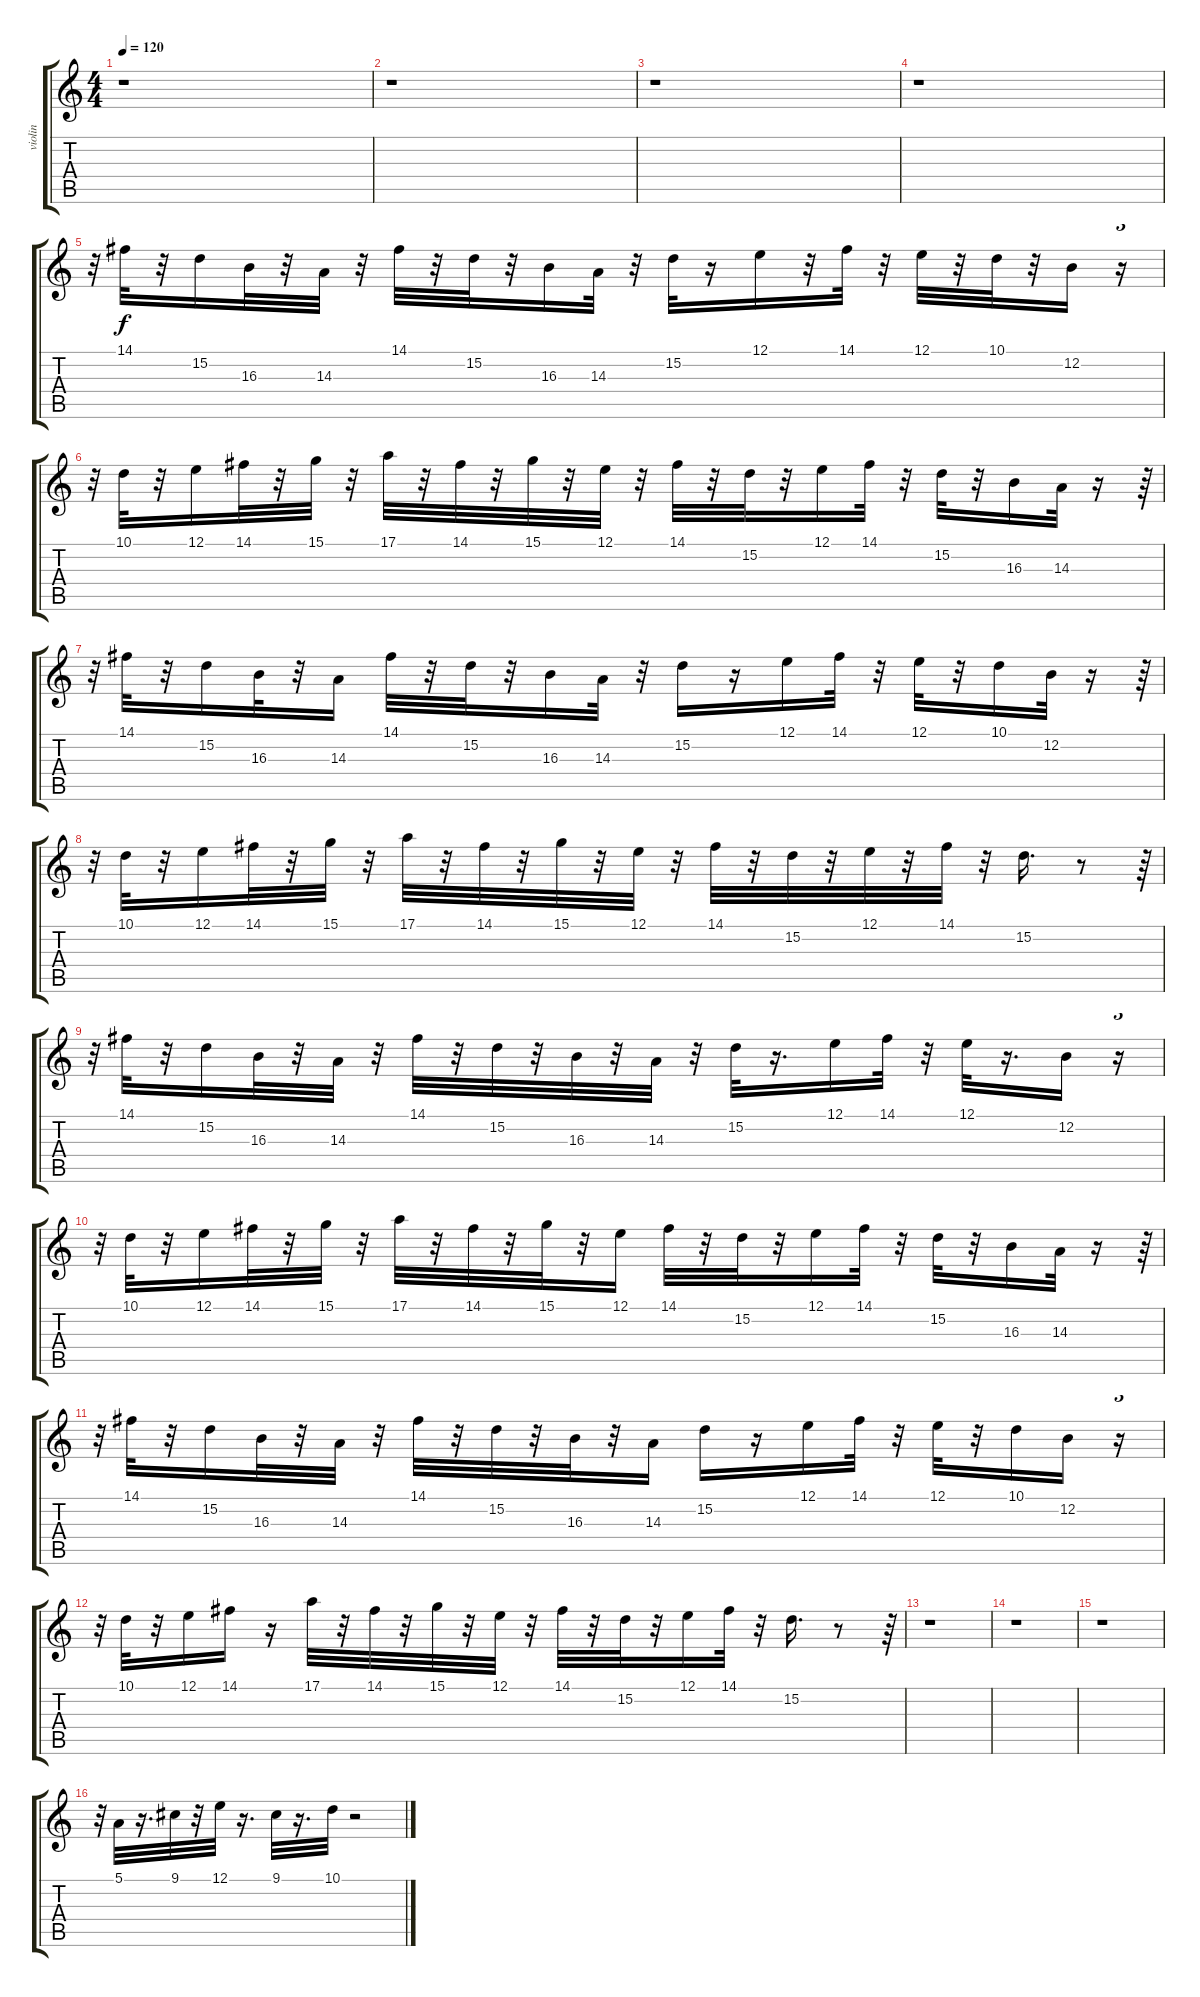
\track ("violin" "violin") {instrument fiddle}
\staff {score tabs}
\tuning (E4 B3 G3 D3 A2 E2) {hide}
\ts (4 4)
\tempo 120
\clef g2
\ks c
r.1{dy f} |
r.1 |
r.1 |
r.1 |
r.32{tu (3 2)} 14.1.32 r.32 15.2.16 16.3.32 r.32 14.3.32 r.32 14.1.32 r.32 15.2.32 r.32 16.3.16 14.3.32 r.32 15.2.32 r.16 12.1.16 r.32 14.1.32 r.32 12.1.32 r.32 10.1.32 r.32 12.2.16 r.16{tu (3 2)} |
r.32{tu (3 2)} 10.1.32 r.32 12.1.16 14.1.32 r.32 15.1.32 r.32 17.1.32 r.32 14.1.32 r.32 15.1.32 r.32 12.1.32 r.32 14.1.32 r.32 15.2.32 r.32 12.1.16 14.1.32 r.32 15.2.32 r.32 16.3.16 14.3.32 r.16 r.64{tu (3 2)} |
r.32{tu (3 2)} 14.1.32 r.32 15.2.16 16.3.32 r.32 14.3.16 14.1.32 r.32 15.2.32 r.32 16.3.16 14.3.32 r.32 15.2.16 r.16 12.1.16 14.1.32 r.32 12.1.32 r.32 10.1.16 12.2.32 r.16 r.64{tu (3 2)} |
r.32{tu (3 2)} 10.1.32 r.32 12.1.16 14.1.32 r.32 15.1.32 r.32 17.1.32 r.32 14.1.32 r.32 15.1.32 r.32 12.1.32 r.32 14.1.32 r.32 15.2.32 r.32 12.1.32 r.32 14.1.32 r.32 15.2.16{d} r.8 r.64{tu (3 2)} |
r.32{tu (3 2)} 14.1.32 r.32 15.2.16 16.3.32 r.32 14.3.32 r.32 14.1.32 r.32 15.2.32 r.32 16.3.32 r.32 14.3.32 r.32 15.2.32 r.16{d} 12.1.16 14.1.32 r.32 12.1.32 r.16{d} 12.2.16 r.16{tu (3 2)} |
r.32{tu (3 2)} 10.1.32 r.32 12.1.16 14.1.32 r.32 15.1.32 r.32 17.1.32 r.32 14.1.32 r.32 15.1.32 r.32 12.1.16 14.1.32 r.32 15.2.32 r.32 12.1.16 14.1.32 r.32 15.2.32 r.32 16.3.16 14.3.32 r.16 r.64{tu (3 2)} |
r.32{tu (3 2)} 14.1.32 r.32 15.2.16 16.3.32 r.32 14.3.32 r.32 14.1.32 r.32 15.2.32 r.32 16.3.32 r.32 14.3.16 15.2.16 r.16 12.1.16 14.1.32 r.32 12.1.32 r.32 10.1.16 12.2.16 r.16{tu (3 2)} |
r.32{tu (3 2)} 10.1.32 r.32 12.1.16 14.1.16 r.16 17.1.32 r.32 14.1.32 r.32 15.1.32 r.32 12.1.32 r.32 14.1.32 r.32 15.2.32 r.32 12.1.16 14.1.32 r.32 15.2.16{d} r.8 r.64{tu (3 2)} |
r.1 |
r.1 |
r.1 |
r.32{tu (3 2)} 5.1.32 r.16{d} 9.1.32 r.32 12.1.32 r.16{d} 9.1.32 r.16{d} 10.1.32 r.2
